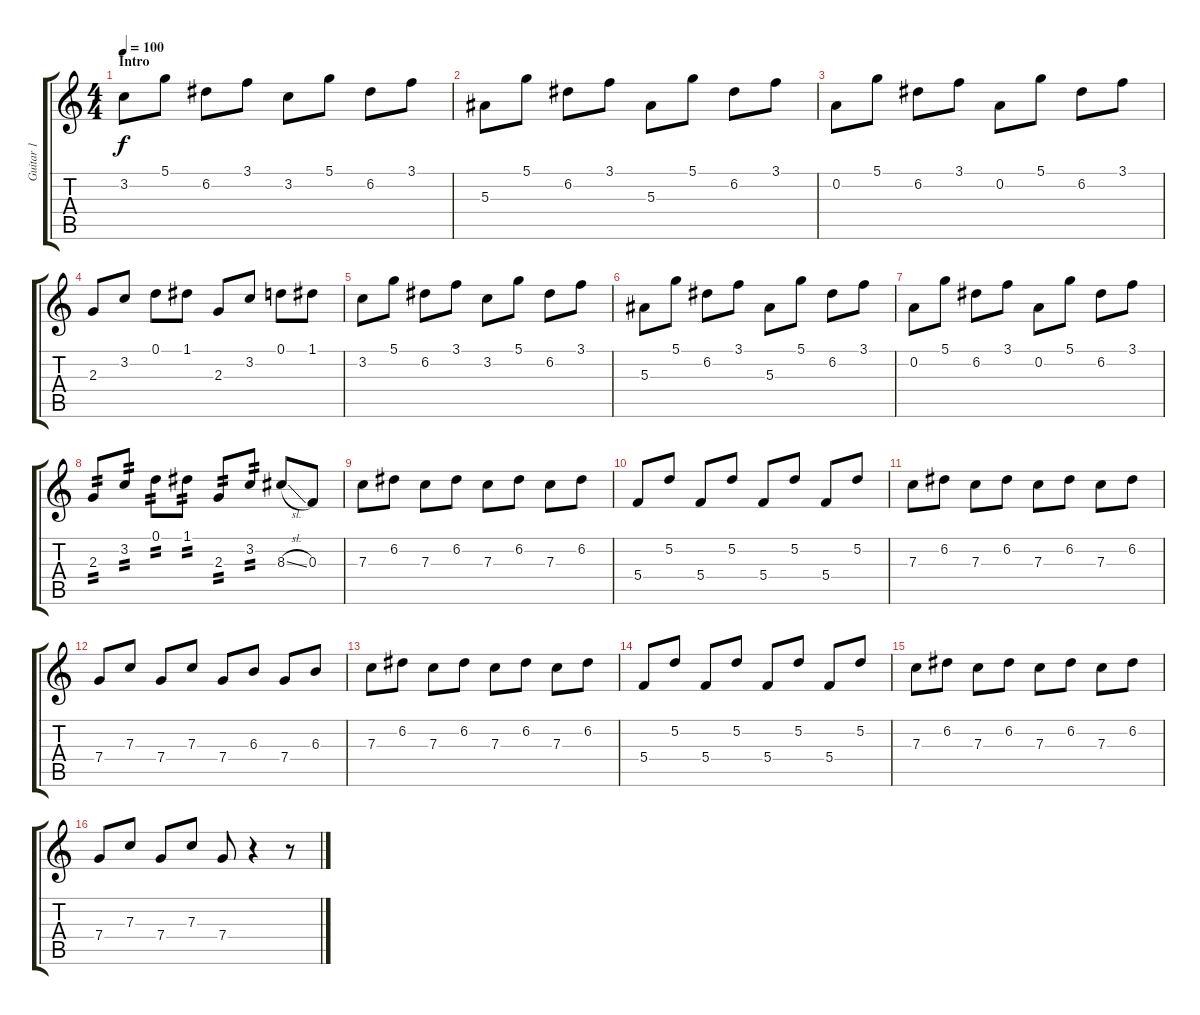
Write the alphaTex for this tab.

\track ("Guitar 1" "Guitar 1") {instrument distortionguitar}
\staff {score tabs}
\tuning (D4 A3 F3 C3 G2 D2) {hide}
\ts (4 4)
\section ("" "Intro")
\tempo 100
\clef g2
\ks c
3.2.8{dy f instrument distortionguitar} 5.1.8 6.2.8 3.1.8 3.2.8 5.1.8 6.2.8 3.1.8 |
5.3.8 5.1.8 6.2.8 3.1.8 5.3.8 5.1.8 6.2.8 3.1.8 |
0.2.8 5.1.8 6.2.8 3.1.8 0.2.8 5.1.8 6.2.8 3.1.8 |
2.3.8 3.2.8 0.1.8 1.1.8 2.3.8 3.2.8 0.1.8 1.1.8 |
3.2.8 5.1.8 6.2.8 3.1.8 3.2.8 5.1.8 6.2.8 3.1.8 |
5.3.8 5.1.8 6.2.8 3.1.8 5.3.8 5.1.8 6.2.8 3.1.8 |
0.2.8 5.1.8 6.2.8 3.1.8 0.2.8 5.1.8 6.2.8 3.1.8 |
2.3.8{tp 2} 3.2.8{tp 2} 0.1.8{tp 2} 1.1.8{tp 2} 2.3.8{tp 2} 3.2.8{tp 2} 8.3{sl}.8 0.3.8 |
7.3.8 6.2.8 7.3.8 6.2.8 7.3.8 6.2.8 7.3.8 6.2.8 |
5.4.8 5.2.8 5.4.8 5.2.8 5.4.8 5.2.8 5.4.8 5.2.8 |
7.3.8 6.2.8 7.3.8 6.2.8 7.3.8 6.2.8 7.3.8 6.2.8 |
7.4.8 7.3.8 7.4.8 7.3.8 7.4.8 6.3.8 7.4.8 6.3.8 |
7.3.8 6.2.8 7.3.8 6.2.8 7.3.8 6.2.8 7.3.8 6.2.8 |
5.4.8 5.2.8 5.4.8 5.2.8 5.4.8 5.2.8 5.4.8 5.2.8 |
7.3.8 6.2.8 7.3.8 6.2.8 7.3.8 6.2.8 7.3.8 6.2.8 |
7.4.8 7.3.8 7.4.8 7.3.8 7.4.8 r.4 r.8
